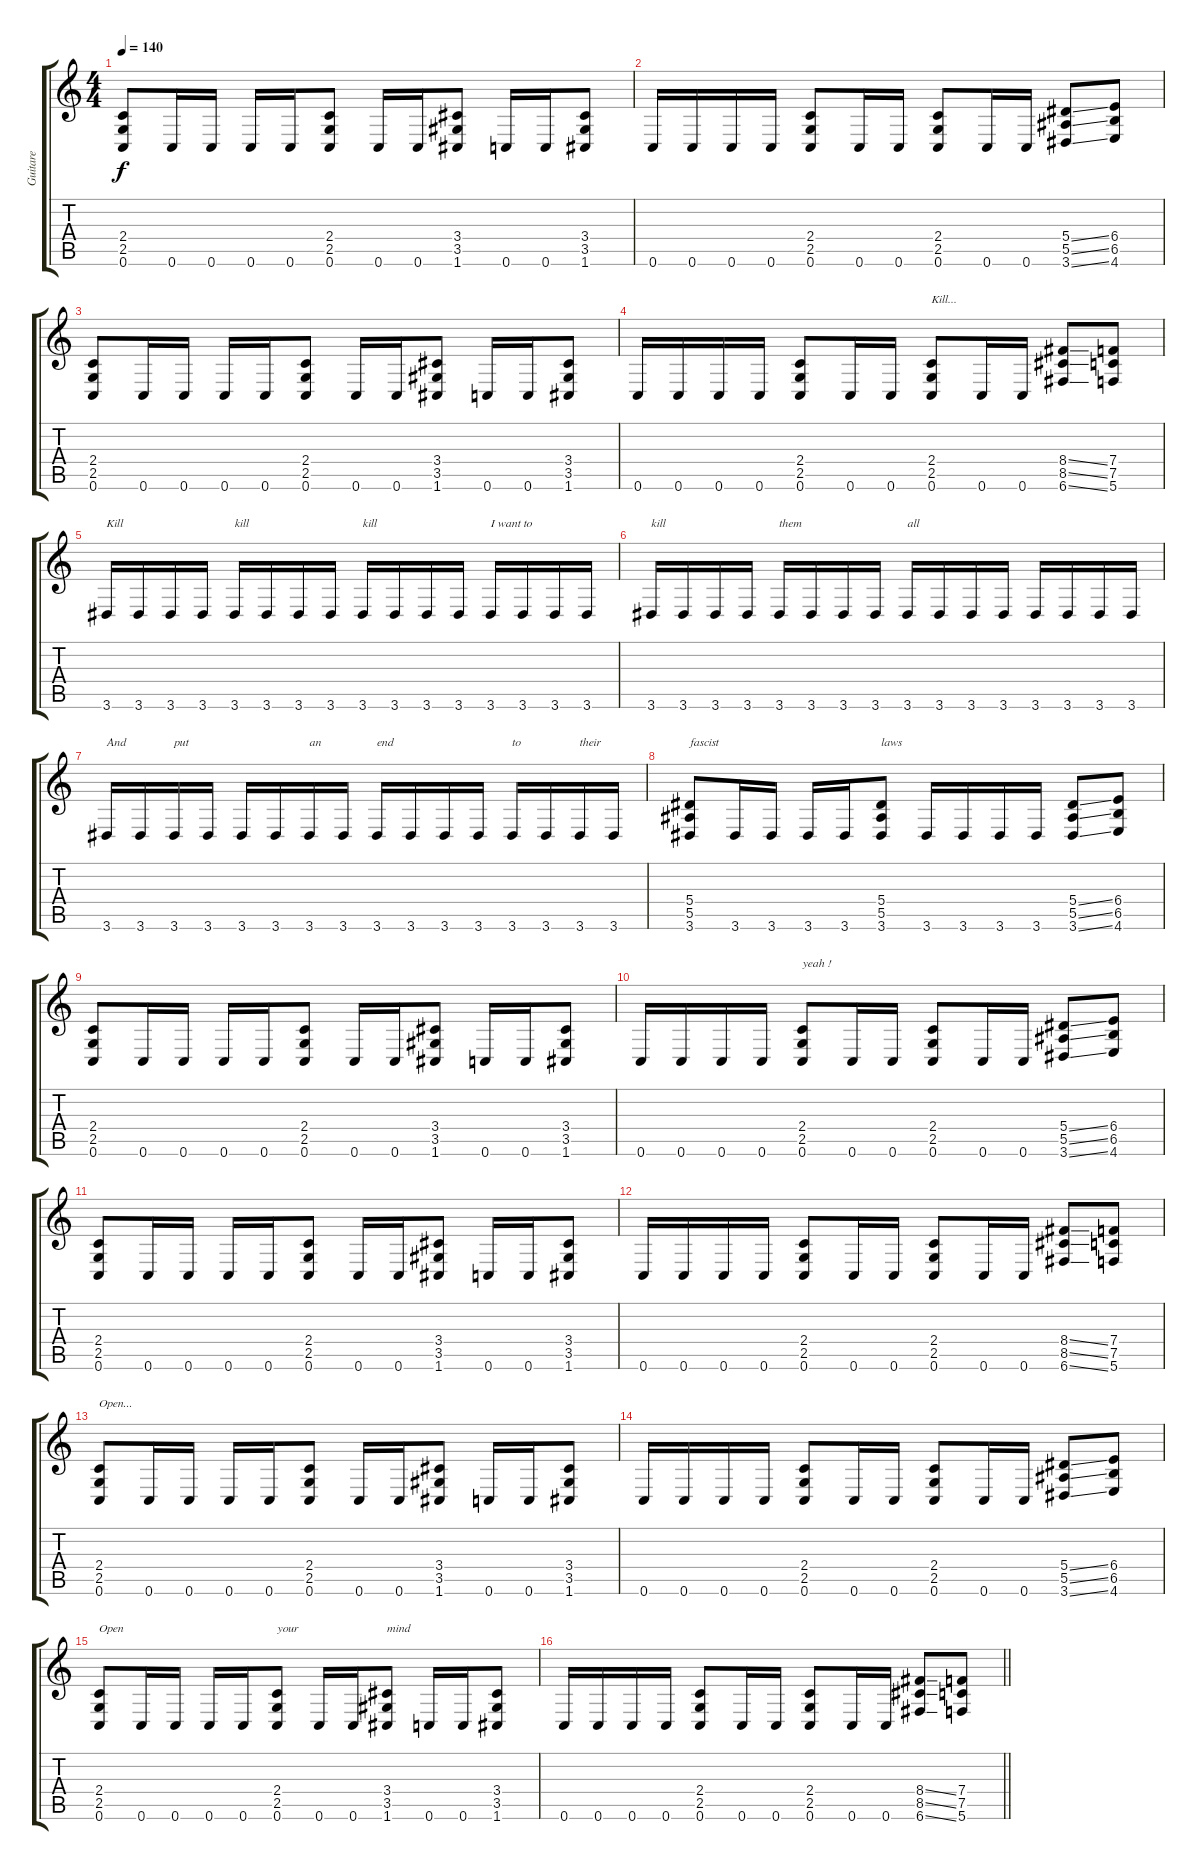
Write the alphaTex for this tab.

\track ("Guitare" "Guitare") {instrument overdrivenguitar}
\staff {score tabs}
\tuning (C4 G3 Eb3 Bb2 F2 C2) {hide}
\ts (4 4)
\tempo 140
\clef g2
\ks c
(2.4 2.5 0.6).8{dy f} 0.6.16 0.6.16 0.6.16 0.6.16 (2.4 2.5 0.6).8 0.6.16 0.6.16 (3.4 3.5 1.6).8 0.6.16 0.6.16 (3.4 3.5 1.6).8 |
0.6.16 0.6.16 0.6.16 0.6.16 (2.4 2.5 0.6).8 0.6.16 0.6.16 (2.4 2.5 0.6).8 0.6.16 0.6.16 (5.4{ss} 5.5{ss} 3.6{ss}).8 (6.4 6.5 4.6).8 |
(2.4 2.5 0.6).8 0.6.16 0.6.16 0.6.16 0.6.16 (2.4 2.5 0.6).8 0.6.16 0.6.16 (3.4 3.5 1.6).8 0.6.16 0.6.16 (3.4 3.5 1.6).8 |
0.6.16 0.6.16 0.6.16 0.6.16 (2.4 2.5 0.6).8 0.6.16 0.6.16 (2.4 2.5 0.6).8{txt "Kill..."} 0.6.16 0.6.16 (8.4{ss} 8.5{ss} 6.6{ss}).8 (7.4 7.5 5.6).8 |
3.6.16{txt "Kill"} 3.6.16 3.6.16 3.6.16 3.6.16{txt "kill"} 3.6.16 3.6.16 3.6.16 3.6.16{txt "kill"} 3.6.16 3.6.16 3.6.16 3.6.16{txt "I want to"} 3.6.16 3.6.16 3.6.16 |
3.6.16{txt "kill"} 3.6.16 3.6.16 3.6.16 3.6.16{txt "them"} 3.6.16 3.6.16 3.6.16 3.6.16{txt "all"} 3.6.16 3.6.16 3.6.16 3.6.16 3.6.16 3.6.16 3.6.16 |
3.6.16{txt "And"} 3.6.16 3.6.16{txt "put"} 3.6.16 3.6.16 3.6.16 3.6.16{txt "an"} 3.6.16 3.6.16{txt "end"} 3.6.16 3.6.16 3.6.16 3.6.16{txt "to"} 3.6.16 3.6.16{txt "their"} 3.6.16 |
(5.4 5.5 3.6).8{txt "fascist"} 3.6.16 3.6.16 3.6.16 3.6.16 (5.4 5.5 3.6).8{txt "laws"} 3.6.16 3.6.16 3.6.16 3.6.16 (5.4{ss} 5.5{ss} 3.6{ss}).8 (6.4 6.5 4.6).8 |
(2.4 2.5 0.6).8 0.6.16 0.6.16 0.6.16 0.6.16 (2.4 2.5 0.6).8 0.6.16 0.6.16 (3.4 3.5 1.6).8 0.6.16 0.6.16 (3.4 3.5 1.6).8 |
0.6.16 0.6.16 0.6.16 0.6.16 (2.4 2.5 0.6).8{txt "yeah !"} 0.6.16 0.6.16 (2.4 2.5 0.6).8 0.6.16 0.6.16 (5.4{ss} 5.5{ss} 3.6{ss}).8 (6.4 6.5 4.6).8 |
(2.4 2.5 0.6).8 0.6.16 0.6.16 0.6.16 0.6.16 (2.4 2.5 0.6).8 0.6.16 0.6.16 (3.4 3.5 1.6).8 0.6.16 0.6.16 (3.4 3.5 1.6).8 |
0.6.16 0.6.16 0.6.16 0.6.16 (2.4 2.5 0.6).8 0.6.16 0.6.16 (2.4 2.5 0.6).8 0.6.16 0.6.16 (8.4{ss} 8.5{ss} 6.6{ss}).8 (7.4 7.5 5.6).8 |
(2.4 2.5 0.6).8{txt "Open..."} 0.6.16 0.6.16 0.6.16 0.6.16 (2.4 2.5 0.6).8 0.6.16 0.6.16 (3.4 3.5 1.6).8 0.6.16 0.6.16 (3.4 3.5 1.6).8 |
0.6.16 0.6.16 0.6.16 0.6.16 (2.4 2.5 0.6).8 0.6.16 0.6.16 (2.4 2.5 0.6).8 0.6.16 0.6.16 (5.4{ss} 5.5{ss} 3.6{ss}).8 (6.4 6.5 4.6).8 |
(2.4 2.5 0.6).8{txt "Open"} 0.6.16 0.6.16 0.6.16 0.6.16 (2.4 2.5 0.6).8{txt "your"} 0.6.16 0.6.16 (3.4 3.5 1.6).8{txt "mind"} 0.6.16 0.6.16 (3.4 3.5 1.6).8 |
\barLineRight lightlight
0.6.16 0.6.16 0.6.16 0.6.16 (2.4 2.5 0.6).8 0.6.16 0.6.16 (2.4 2.5 0.6).8 0.6.16 0.6.16 (8.4{ss} 8.5{ss} 6.6{ss}).8 (7.4 7.5 5.6).8
